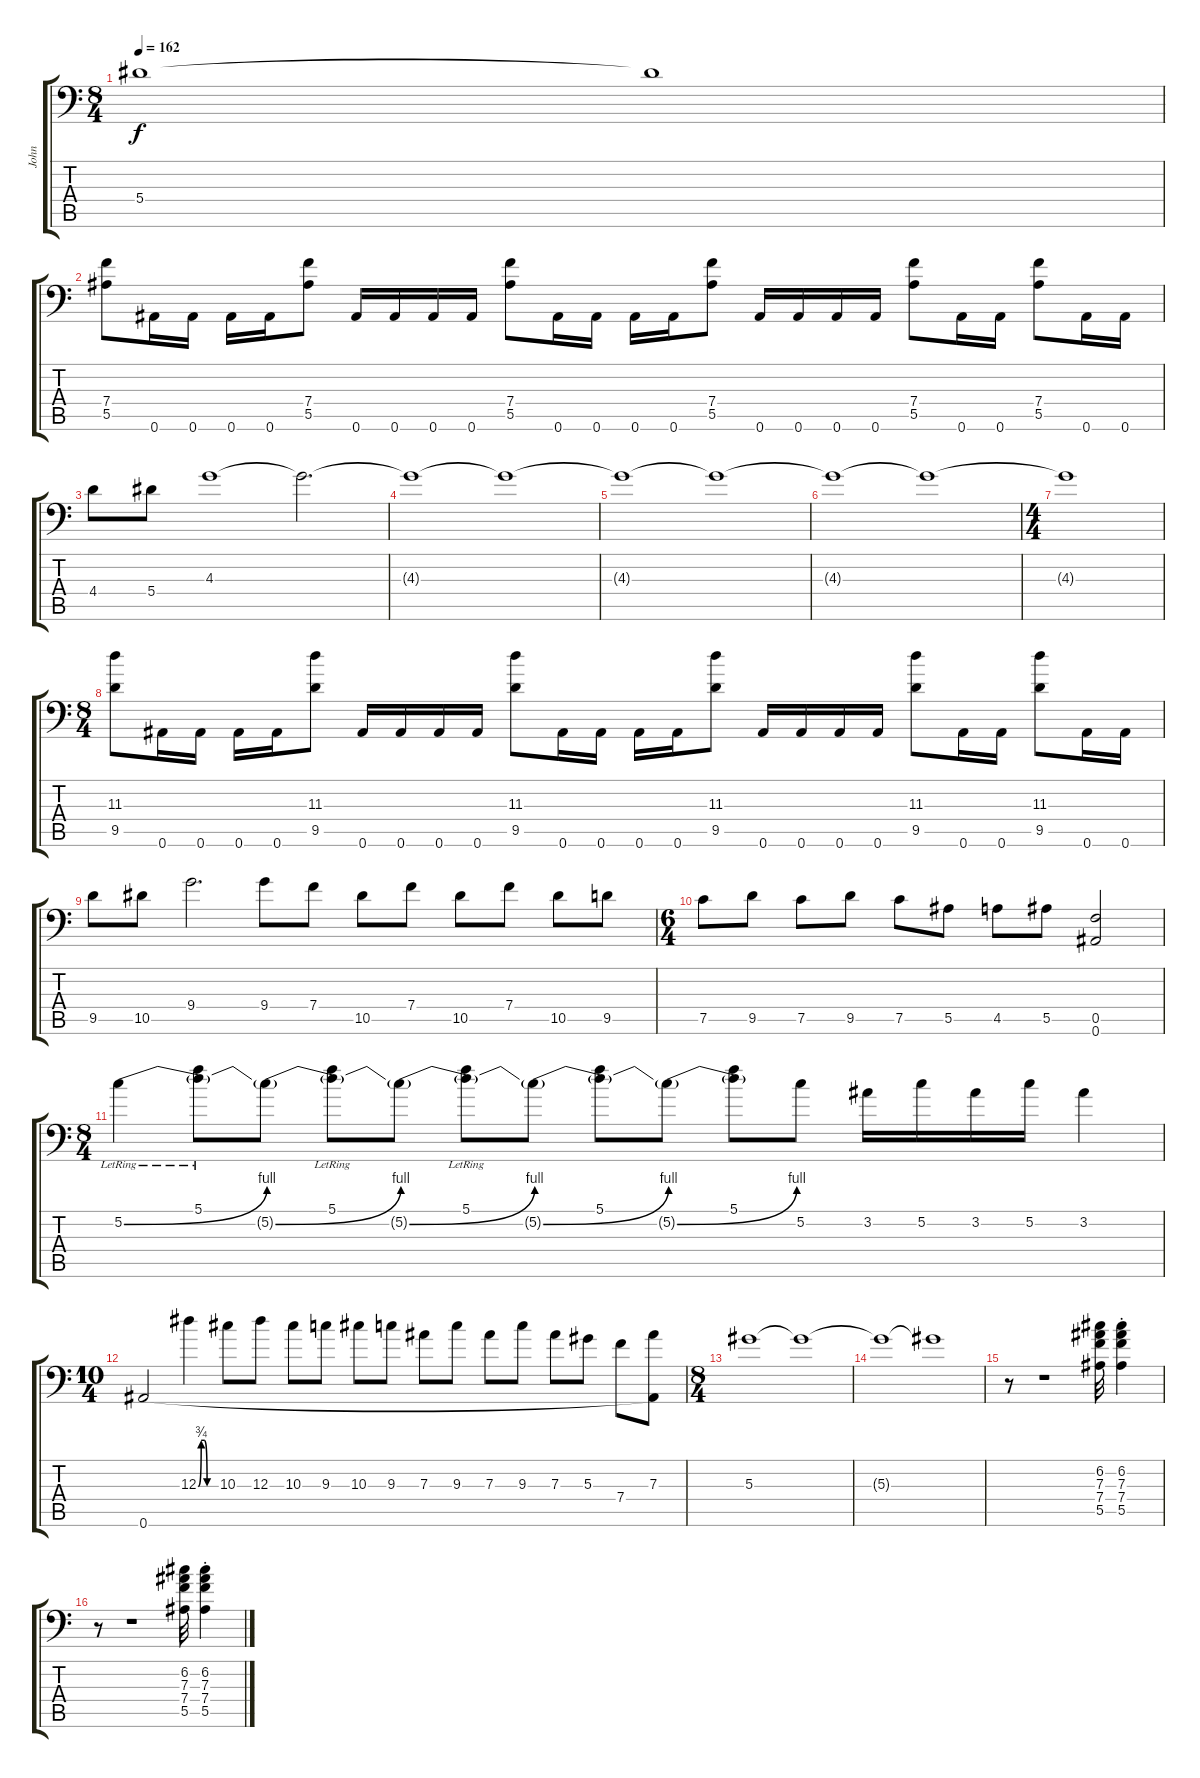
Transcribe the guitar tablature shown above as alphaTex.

\track ("John" "John") {instrument distortionguitar}
\staff {score tabs}
\tuning (C4 G3 Eb3 Bb2 F2 Bb1) {hide}
\ts (8 4)
\tempo 162
\clef f4
\ks c
5.4{t}.1{dy f} 5.4{t}.1 |
(7.4 5.5).8 0.6.16 0.6.16 0.6.16 0.6.16 (7.4 5.5).8 0.6.16 0.6.16 0.6.16 0.6.16 (7.4 5.5).8 0.6.16 0.6.16 0.6.16 0.6.16 (7.4 5.5).8 0.6.16 0.6.16 0.6.16 0.6.16 (7.4 5.5).8 0.6.16 0.6.16 (7.4 5.5).8 0.6.16 0.6.16 |
4.4.8 5.4.8 4.3.1 4.3{t}.2{d} |
4.3{t}.1 4.3{t}.1 |
4.3{t}.1 4.3{t}.1 |
4.3{t}.1 4.3{t}.1 |
\ts (4 4)
4.3{t}.1 |
\ts (8 4)
(11.3 9.5).8{volume 11} 0.6.16 0.6.16 0.6.16 0.6.16 (11.3 9.5).8 0.6.16 0.6.16 0.6.16 0.6.16 (11.3 9.5).8 0.6.16 0.6.16 0.6.16 0.6.16 (11.3 9.5).8 0.6.16 0.6.16 0.6.16 0.6.16 (11.3 9.5).8 0.6.16 0.6.16 (11.3 9.5).8 0.6.16 0.6.16 |
9.5.8 10.5.8 9.4.2{d} 9.4.8 7.4.8 10.5.8 7.4.8 10.5.8 7.4.8 10.5.8 9.5.8 |
\ts (6 4)
7.5.8 9.5.8 7.5.8 9.5.8 7.5.8 5.5.8 4.5.8 5.5.8 (0.5 0.6).2 |
\ts (8 4)
5.2{be (bend 0 0 60 4) lr}.4 (5.1{lr} 5.2{t}).8 5.2{be (bend 0 0 60 4) t}.8 (5.1{lr} 5.2{t}).8 5.2{be (bend 0 0 60 4) t}.8 (5.1{lr} 5.2{t}).8 5.2{be (bend 0 0 60 4) t}.8 (5.1 5.2{t}).8 5.2{be (bend 0 0 60 4) t}.8 (5.1 5.2{t}).8 5.2.8 3.2.16 5.2.16 3.2.16 5.2.16 3.2.4 |
\ts (10 4)
0.6.2 12.3{be (custom 0 0 10 3 20 3 30 0 60 0)}.4 10.3.8 12.3.8 10.3.8 9.3.8 10.3.8 9.3.8 7.3.8 9.3.8 7.3.8 9.3.8 7.3.8 5.3.8 7.4.8 (7.3 0.6{t}).8 |
\ts (8 4)
5.3.1 5.3{t}.1 |
5.3{t}.1 5.3{t}.1 |
r.8 r.1 (6.2 7.3 7.4 5.5).32 (6.2{st} 7.3{st} 7.4{st} 5.5{st}).4 |
r.8 r.1 (6.2 7.3 7.4 5.5).32 (6.2{st} 7.3{st} 7.4{st} 5.5{st}).4
